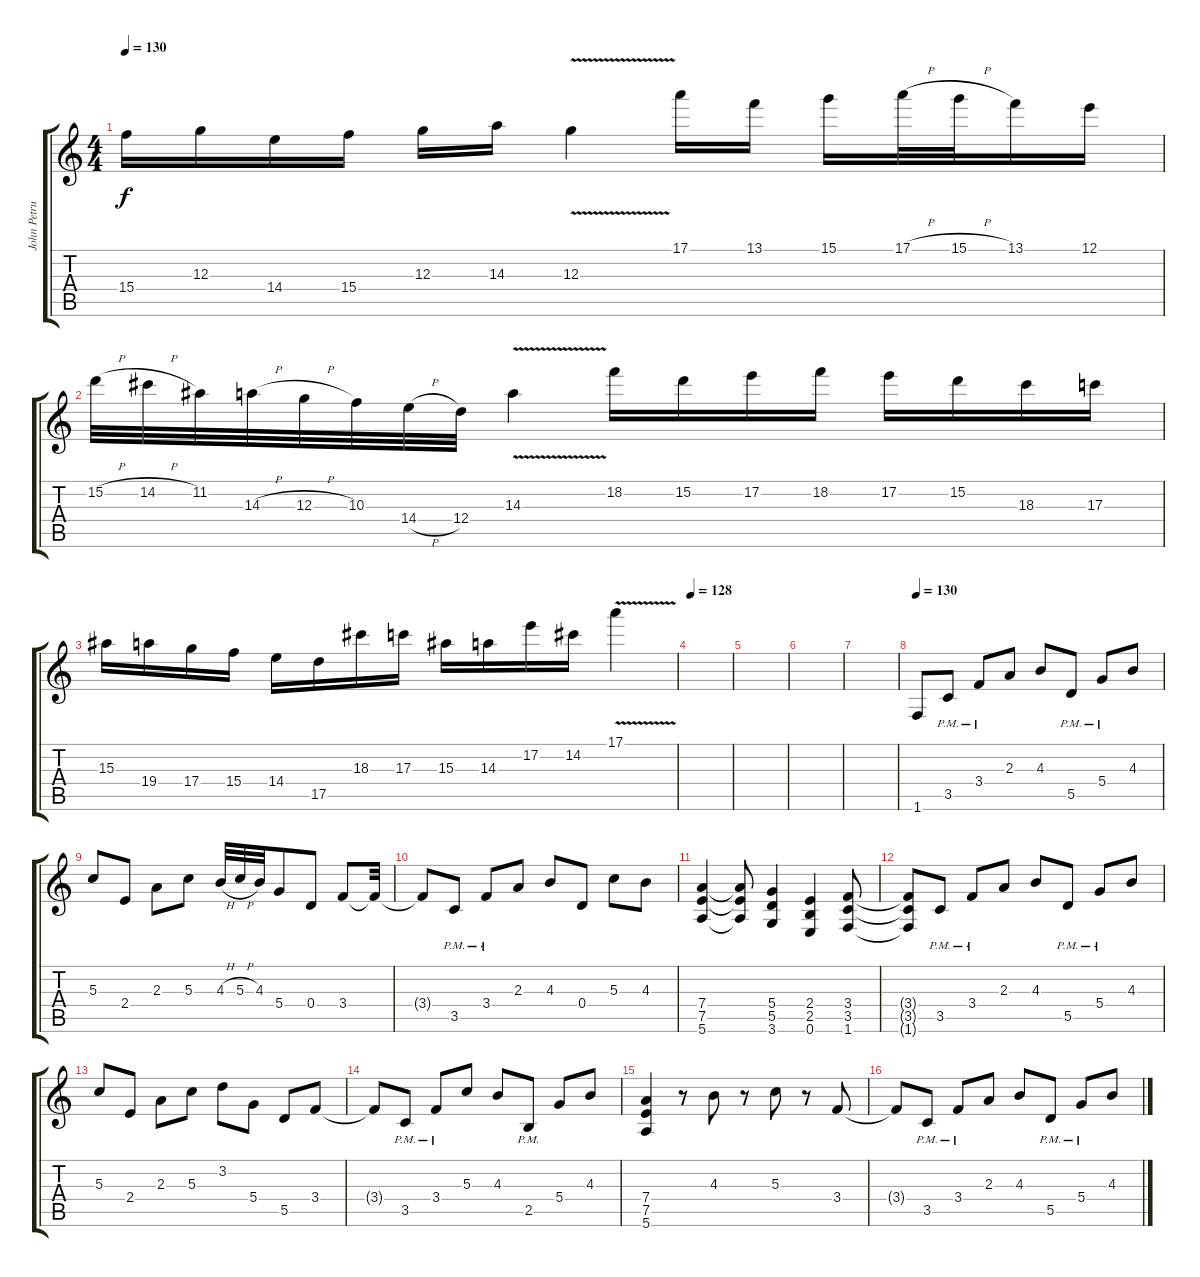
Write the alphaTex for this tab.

\track ("John Petrucci" "John Petru") {instrument distortionguitar}
\staff {score tabs}
\tuning (E4 B3 G3 D3 A2 E2) {hide}
\ts (4 4)
\tempo 130
\clef g2
\ks c
15.4.16{dy f} 12.3.16 14.4.16 15.4.16 12.3.16 14.3.16 12.3{v}.4 17.1.16 13.1.16 15.1.16 17.1{h}.32 15.1{h}.32 13.1.16 12.1.16 |
15.2{h}.32 14.2{h}.32 11.2.32 14.3{h}.32 12.3{h}.32 10.3.32 14.4{h}.32 12.4.32 14.3{v}.4 18.2.16 15.2.16 17.2.16 18.2.16 17.2.16 15.2.16 18.3.16 17.3.16 |
15.3.16 19.4.16 17.4.16 15.4.16 14.4.16 17.5.16 18.3.16 17.3.16 15.3.16 14.3.16 17.2.16 14.2.16 17.1{v}.4 |
\tempo 128
|
|
|
|
\tempo 130
1.6.8{volume 12 balance 11 instrument distortionguitar} 3.5{pm}.8 3.4{pm}.8 2.3.8 4.3.8 5.5{pm}.8 5.4{pm}.8 4.3.8 |
5.3.8 2.4.8 2.3.8 5.3.8 4.3{h}.32 5.3{h}.32 4.3.32 5.4.8 0.4.8 3.4.8 3.4{t}.32 |
3.4{t}.8 3.5{pm}.8 3.4{pm}.8 2.3.8 4.3.8 0.4.8 5.3.8 4.3.8 |
(7.4 7.5 5.6).4 (7.4{t} 7.5{t} 5.6{t}).8 (5.4 5.5 3.6).4 (2.4 2.5 0.6).4 (3.4 3.5 1.6).8 |
(3.4{t} 3.5{t} 1.6{t}).8 3.5{pm}.8 3.4{pm}.8 2.3.8 4.3.8 5.5{pm}.8 5.4{pm}.8 4.3.8 |
5.3.8 2.4.8 2.3.8 5.3.8 3.2.8 5.4.8 5.5.8 3.4.8 |
3.4{t}.8 3.5{pm}.8 3.4{pm}.8 5.3.8 4.3.8 2.5{pm}.8 5.4.8 4.3.8 |
(7.4 7.5 5.6).4 r.8 4.3.8 r.8 5.3.8 r.8 3.4.8 |
3.4{t}.8 3.5{pm}.8 3.4{pm}.8 2.3.8 4.3.8 5.5{pm}.8 5.4{pm}.8 4.3.8
